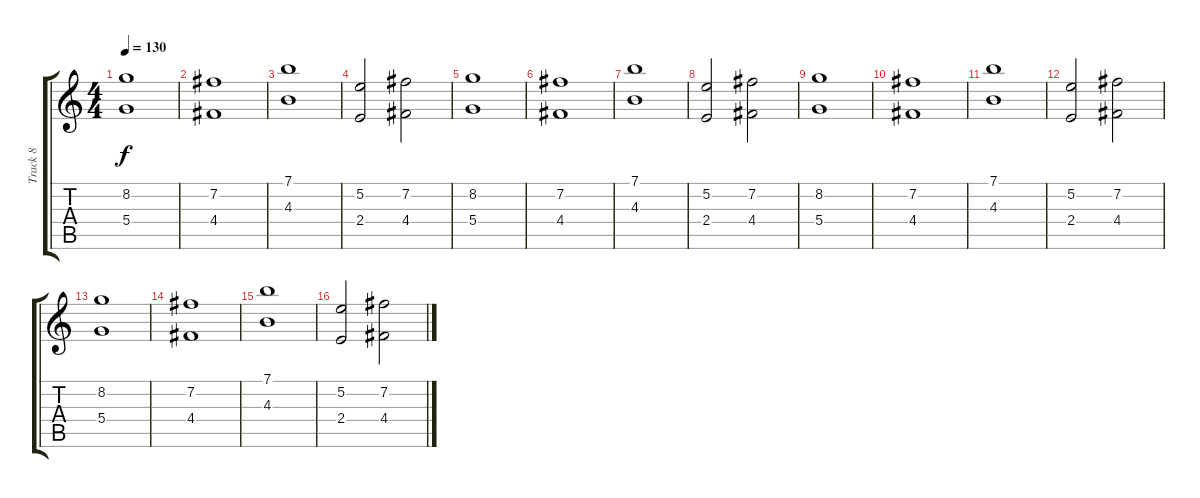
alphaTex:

\track ("Track 8" "Track 8") {instrument electricguitarjazz}
\staff {score tabs}
\tuning (E4 B3 G3 D3 A2 E2) {hide}
\ts (4 4)
\tempo 130
\clef g2
\ks c
(8.2 5.4).1{dy f} |
(7.2 4.4).1 |
(7.1 4.3).1 |
(5.2 2.4).2 (7.2 4.4).2 |
(8.2 5.4).1 |
(7.2 4.4).1 |
(7.1 4.3).1 |
(5.2 2.4).2 (7.2 4.4).2 |
(8.2 5.4).1 |
(7.2 4.4).1 |
(7.1 4.3).1 |
(5.2 2.4).2 (7.2 4.4).2 |
(8.2 5.4).1 |
(7.2 4.4).1 |
(7.1 4.3).1 |
(5.2 2.4).2 (7.2 4.4).2
